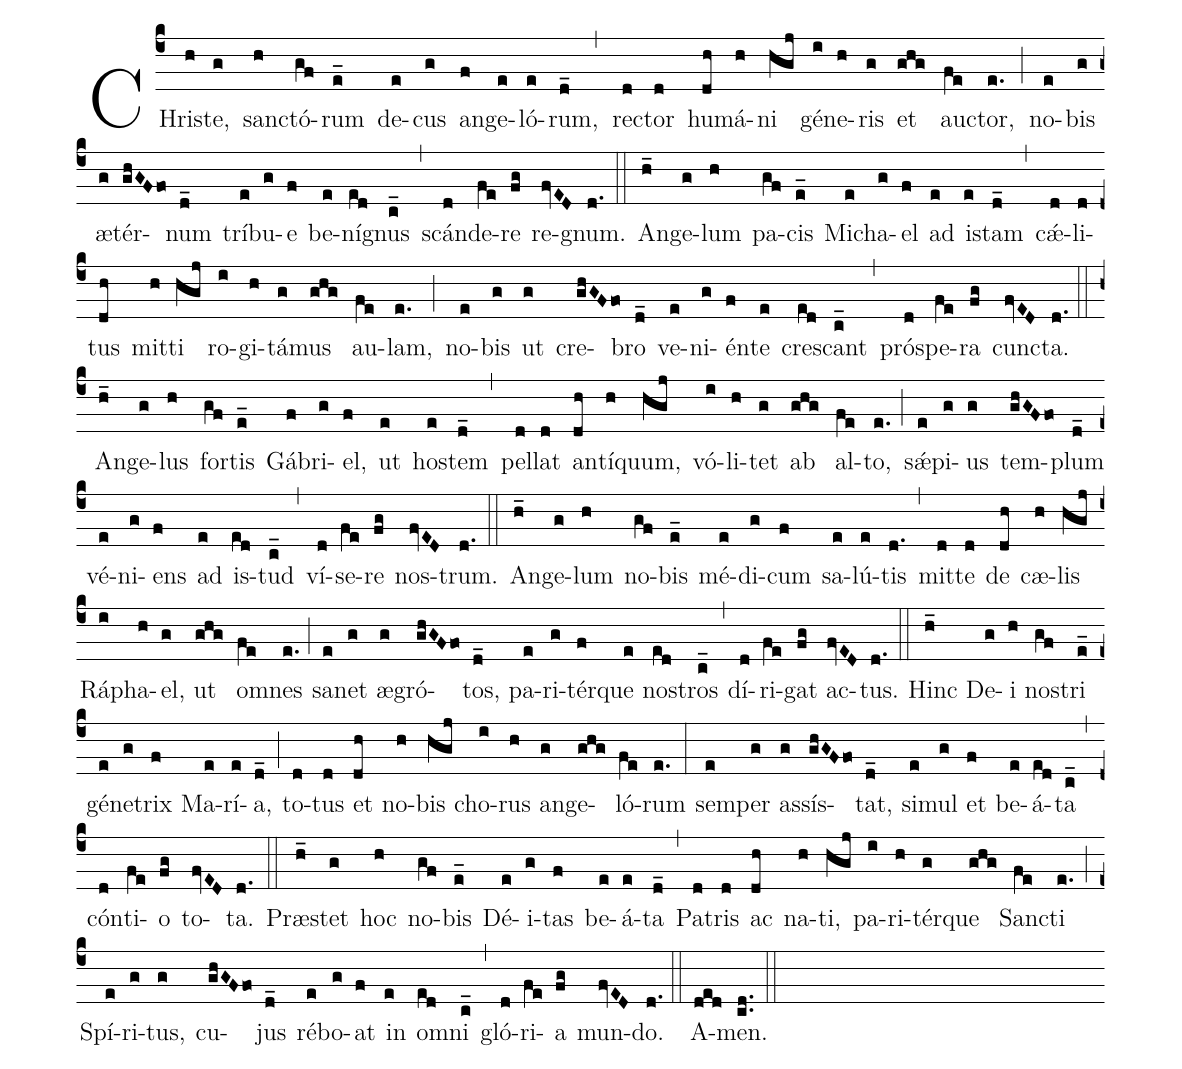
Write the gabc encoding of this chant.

%%
(c4)
CHris(h)te,(g) sanc(h)tó(gf)rum(e_) de(e)cus(g) an(f)ge(e)ló(e)rum,(d_) (,)
rec(d)tor(d) hu(dh)má(h)ni(hgj) gé(i)ne(h)ris(g) et(ghg) auc(fe)tor,(e.) (;)
no(e)bis(g) æ(g)tér(ghGFfo)num(d_) trí(e)bu(g)e(f) be(e)ní(ed)gnus(c_) (,)
scán(d)de(fe)re(fg) re(fvED)gnum.(d.) (::)

An(h_)ge(g)lum(h) pa(gf)cis(e_) Mi(e)cha(g)el(f) ad(e) is(e)tam(d_) (,)
cǽ(d)li(d)tus(dh) mit(h)ti(hgj) ro(i)gi(h)tá(g)mus(ghg) au(fe)lam,(e.) (;)
no(e)bis(g) ut(g) cre(ghGFfo)bro(d_) ve(e)ni(g)én(f)te(e) cres(ed)cant(c_) (,)
pró(d)spe(fe)ra(fg) cunc(fvED)ta.(d.) (::)

An(h_)ge(g)lus(h) for(gf)tis(e_) Gá(f)bri(g)el,(f) ut(e) hos(e)tem(d_) (,)
pel(d)lat(d) an(dh)tí(h)quum,(hgj) vó(i)li(h)tet(g) ab(ghg) al(fe)to,(e.) (;)
sǽ(e)pi(g)us(g) tem(ghGFfo)plum(d_) vé(e)ni(g)ens(f) ad(e) is(ed)tud(c_) (,)
ví(d)se(fe)re(fg) nos(fvED)trum.(d.) (::)

An(h_)ge(g)lum(h) no(gf)bis(e_) mé(e)di(g)cum(f) sa(e)lú(e)tis(d.) (,)
mit(d)te(d) de(dh) cæ(h)lis(hgj) Rá(i)pha(h)el,(g) ut(ghg) om(fe)nes(e.) (;)
sa(e)net(g) æ(g)gró(ghGFfo)tos,(d_) pa(e)ri(g)tér(f)que(e) nos(ed)tros(c_) (,)
dí(d)ri(fe)gat(fg) ac(fvED)tus.(d.) (::)

Hinc(h_) De(g)i(h) nos(gf)tri(e_) gé(e)ne(g)trix(f) Ma(e)rí(e)a,(d_) (;)
to(d)tus(d) et(dh) no(h)bis(hgj) cho(i)rus(h) an(g)ge(ghg)ló(fe)rum(e.) (:)
sem(e)per(g) as(g)sís(ghGFfo)tat,(d_) si(e)mul(g) et(f) be(e)á(ed)ta(c_) (,)
cón(d)ti(fe)o(fg) to(fvED)ta.(d.) (::)

Præ(h_)stet(g) hoc(h) no(gf)bis(e_) Dé(e)i(g)tas(f) be(e)á(e)ta(d_) (,)
Pa(d)tris(d) ac(dh) na(h)ti,(hgj) pa(i)ri(h)tér(g)que(ghg) Sanc(fe)ti(e.) (;)
Spí(e)ri(g)tus,(g) cu(ghGFfo)jus(d_) ré(e)bo(g)at(f) in(e) om(ed)ni(c_) (,)
gló(d)ri(fe)a(fg) mun(fvED)do.(d.) (::)

A(ded)men.(cd..) (::)
